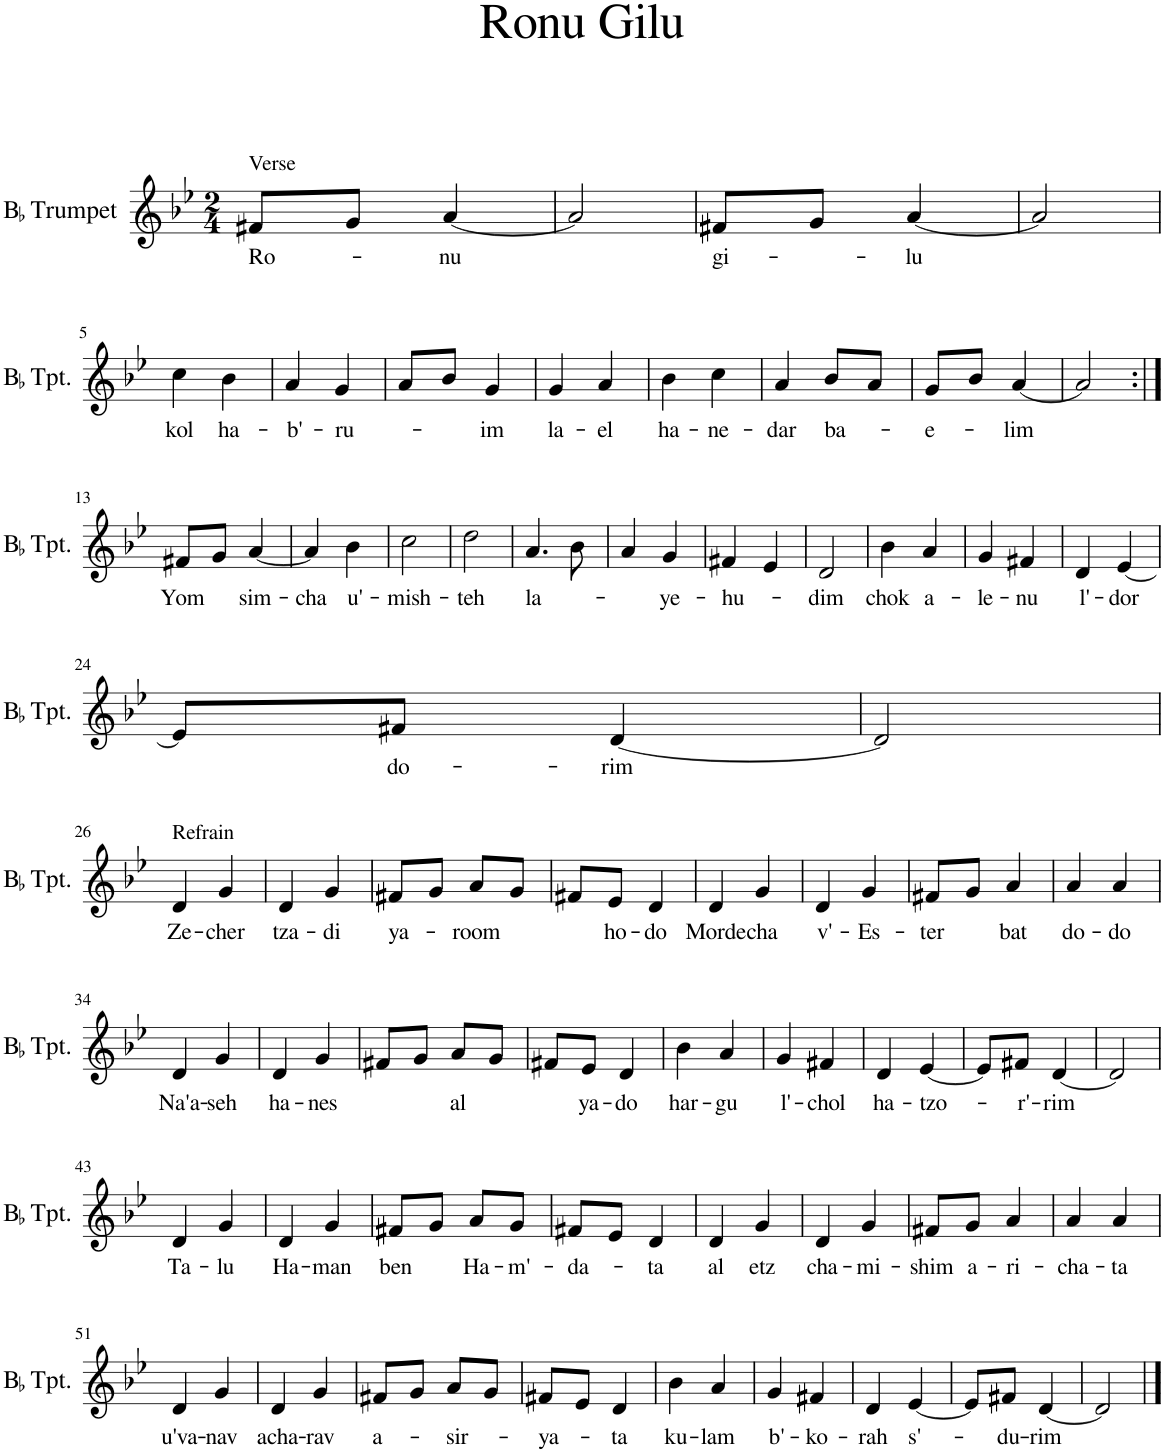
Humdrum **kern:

**kern	**text
*part1	*part1
*staff1	*staff1
*I"BaccidentalFlat Trumpet	*
*I'BaccidentalFlat Tpt.	*
*clefG2	*
*Trd1c2	*
*k[b-e-]	*
*M2/4	*
=1	=1
!LO:TX:a:t=Verse	!
!	!LO:LY:b
8f#X/L	Ro-
8g/J	.
!	!LO:LY:b
[4a/	-nu
=2	=2
2a/]	.
=3	=3
!	!LO:LY:b
8f#X/L	gi-
8g/J	.
!	!LO:LY:b
[4a/	-lu
=4	=4
2a/]	.
!!LO:LB:g=z
=5	=5
!	!LO:LY:b
4cc\	kol
!	!LO:LY:b
4b-\	ha-
=6	=6
!	!LO:LY:b
4a/	-b'-
!	!LO:LY:b
4g/	-ru-
=7	=7
8a/L	.
8b-/J	.
!	!LO:LY:b
4g/	-im
=8	=8
!	!LO:LY:b
4g/	la-
!	!LO:LY:b
4a/	-el
=9	=9
!	!LO:LY:b
4b-\	ha-
!	!LO:LY:b
4cc\	-ne-
=10	=10
!	!LO:LY:b
4a/	-dar
!	!LO:LY:b
8b-/L	ba-
8a/J	.
=11	=11
!	!LO:LY:b
8g/L	-e-
8b-/J	.
!	!LO:LY:b
[4a/	-lim
=12	=12
2a/]	.
!!LO:LB:g=z
=13:|!	=13:|!
!	!LO:LY:b
8f#X/L	Yom
8g/J	.
!	!LO:LY:b
[4a/	sim-
=14	=14
!	!LO:LY:b
4a/]	-cha
!	!LO:LY:b
4b-\	u'-
=15	=15
!	!LO:LY:b
2cc\	-mish-
=16	=16
!	!LO:LY:b
2dd\	-teh
=17	=17
!	!LO:LY:b
4.a/	la-
8b-\	.
=18	=18
4a/	.
!	!LO:LY:b
4g/	-ye-
=19	=19
!	!LO:LY:b
4f#X/	-hu-
4e-/	.
=20	=20
!	!LO:LY:b
2d/	-dim
=21	=21
!	!LO:LY:b
4b-\	chok
!	!LO:LY:b
4a/	a-
=22	=22
!	!LO:LY:b
4g/	-le-
!	!LO:LY:b
4f#X/	-nu
=23	=23
!	!LO:LY:b
4d/	l'-
!	!LO:LY:b
[4e-/	-dor
!!LO:LB:g=z
=24	=24
8e-/L]	.
!	!LO:LY:b
8f#X/J	do-
!	!LO:LY:b
[4d/	-rim
=25	=25
2d/]	.
!!LO:LB:g=z
=26	=26
!LO:TX:a:t=Refrain	!
!	!LO:LY:b
4d/	Ze-
!	!LO:LY:b
4g/	-cher
=27	=27
!	!LO:LY:b
4d/	tza-
!	!LO:LY:b
4g/	-di
=28	=28
!	!LO:LY:b
8f#X/L	ya-
8g/J	.
!	!LO:LY:b
8a/L	-room
8g/J	.
=29	=29
8f#X/L	.
!	!LO:LY:b
8e-/J	ho-
!	!LO:LY:b
4d/	-do
=30	=30
!	!LO:LY:b
4d/	Morde-
!	!LO:LY:b
4g/	-cha
=31	=31
!	!LO:LY:b
4d/	v'-
!	!LO:LY:b
4g/	-Es-
=32	=32
!	!LO:LY:b
8f#X/L	-ter
8g/J	.
!	!LO:LY:b
4a/	bat
=33	=33
!	!LO:LY:b
4a/	do-
!	!LO:LY:b
4a/	-do
!!LO:LB:g=z
=34	=34
!	!LO:LY:b
4d/	Na'a-
!	!LO:LY:b
4g/	-seh
=35	=35
!	!LO:LY:b
4d/	ha-
!	!LO:LY:b
4g/	-nes
=36	=36
8f#X/L	.
8g/J	.
!	!LO:LY:b
8a/L	al
8g/J	.
=37	=37
8f#X/L	.
!	!LO:LY:b
8e-/J	ya-
!	!LO:LY:b
4d/	-do
=38	=38
!	!LO:LY:b
4b-\	har-
!	!LO:LY:b
4a/	-gu
=39	=39
!	!LO:LY:b
4g/	l'-
!	!LO:LY:b
4f#X/	-chol
=40	=40
!	!LO:LY:b
4d/	ha-
!	!LO:LY:b
[4e-/	-tzo-
=41	=41
8e-/L]	.
!	!LO:LY:b
8f#X/J	-r'-
!	!LO:LY:b
[4d/	-rim
=42	=42
2d/]	.
!!LO:LB:g=z
=43	=43
!	!LO:LY:b
4d/	Ta-
!	!LO:LY:b
4g/	-lu
=44	=44
!	!LO:LY:b
4d/	Ha-
!	!LO:LY:b
4g/	-man
=45	=45
!	!LO:LY:b
8f#X/L	ben
8g/J	.
!	!LO:LY:b
8a/L	Ha-
!	!LO:LY:b
8g/J	-m'-
=46	=46
!	!LO:LY:b
8f#X/L	-da-
8e-/J	.
!	!LO:LY:b
4d/	-ta
=47	=47
!	!LO:LY:b
4d/	al
!	!LO:LY:b
4g/	etz
=48	=48
!	!LO:LY:b
4d/	cha-
!	!LO:LY:b
4g/	-mi-
=49	=49
!	!LO:LY:b
8f#X/L	-shim
!	!LO:LY:b
8g/J	a-
!	!LO:LY:b
4a/	-ri-
=50	=50
!	!LO:LY:b
4a/	-cha-
!	!LO:LY:b
4a/	-ta
!!LO:LB:g=z
=51	=51
!	!LO:LY:b
4d/	u'va-
!	!LO:LY:b
4g/	-nav
=52	=52
!	!LO:LY:b
4d/	acha-
!	!LO:LY:b
4g/	-rav
=53	=53
!	!LO:LY:b
8f#X/L	a-
8g/J	.
!	!LO:LY:b
8a/L	-sir-
8g/J	.
=54	=54
!	!LO:LY:b
8f#X/L	-ya-
8e-/J	.
!	!LO:LY:b
4d/	-ta
=55	=55
!	!LO:LY:b
4b-\	ku-
!	!LO:LY:b
4a/	-lam
=56	=56
!	!LO:LY:b
4g/	b'-
!	!LO:LY:b
4f#X/	-ko-
=57	=57
!	!LO:LY:b
4d/	-rah
!	!LO:LY:b
[4e-/	s'-
=58	=58
8e-/L]	.
!	!LO:LY:b
8f#X/J	-du-
!	!LO:LY:b
[4d/	-rim
=59	=59
2d/]	.
==	==
*-	*-
